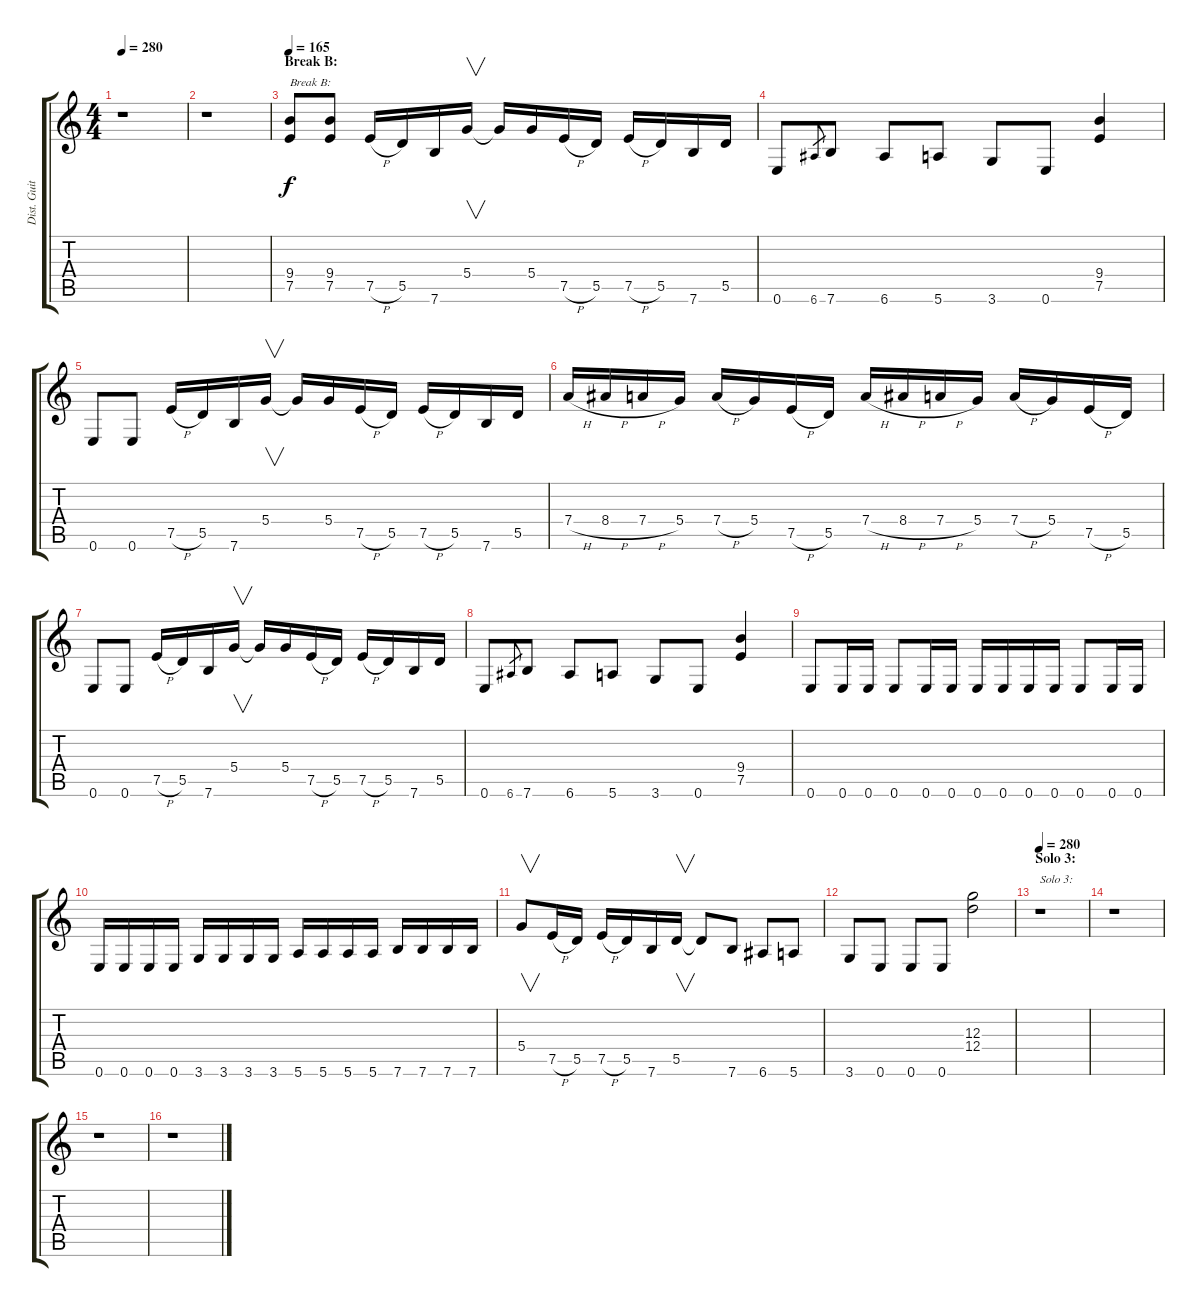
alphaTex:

\track ("Dist. Guitar 2" "Dist. Guit") {instrument overdrivenguitar}
\staff {score tabs}
\tuning (E4 B3 G3 D3 A2 E2) {hide}
\ts (4 4)
\tempo 280
\clef g2
\ks c
r.1{dy f} |
r.1 |
\section ("" "Break B:")
\tempo 165
(9.4 7.5).8{txt "Break B:"} (9.4 7.5).8 7.5{h}.16 5.5.16 7.6.16 5.4.16{v} 5.4{t}.16 5.4.16 7.5{h}.16 5.5.16 7.5{h}.16 5.5.16 7.6.16 5.5.16 |
0.6.8 6.6.8{gr} 7.6.8 6.6.8 5.6.8 3.6.8 0.6.8 (9.4 7.5).4 |
0.6.8 0.6.8 7.5{h}.16 5.5.16 7.6.16 5.4.16{v} 5.4{t}.16 5.4.16 7.5{h}.16 5.5.16 7.5{h}.16 5.5.16 7.6.16 5.5.16 |
7.4{h}.16 8.4{h}.16 7.4{h}.16 5.4.16 7.4{h}.16 5.4.16 7.5{h}.16 5.5.16 7.4{h}.16 8.4{h}.16 7.4{h}.16 5.4.16 7.4{h}.16 5.4.16 7.5{h}.16 5.5.16 |
0.6.8 0.6.8 7.5{h}.16 5.5.16 7.6.16 5.4.16{v} 5.4{t}.16 5.4.16 7.5{h}.16 5.5.16 7.5{h}.16 5.5.16 7.6.16 5.5.16 |
0.6.8 6.6.8{gr} 7.6.8 6.6.8 5.6.8 3.6.8 0.6.8 (9.4 7.5).4 |
0.6.8 0.6.16 0.6.16 0.6.8 0.6.16 0.6.16 0.6.16 0.6.16 0.6.16 0.6.16 0.6.8 0.6.16 0.6.16 |
0.6.16 0.6.16 0.6.16 0.6.16 3.6.16 3.6.16 3.6.16 3.6.16 5.6.16 5.6.16 5.6.16 5.6.16 7.6.16 7.6.16 7.6.16 7.6.16 |
5.4.8{v} 7.5{h}.16 5.5.16 7.5{h}.16 5.5.16 7.6.16 5.5.16{v} 5.5{t}.8 7.6.8 6.6.8 5.6.8 |
3.6.8 0.6.8 0.6.8 0.6.8 (12.3 12.4).2 |
\section ("" "Solo 3:")
\tempo 280
r.1{txt "Solo 3:"} |
r.1 |
r.1 |
r.1
